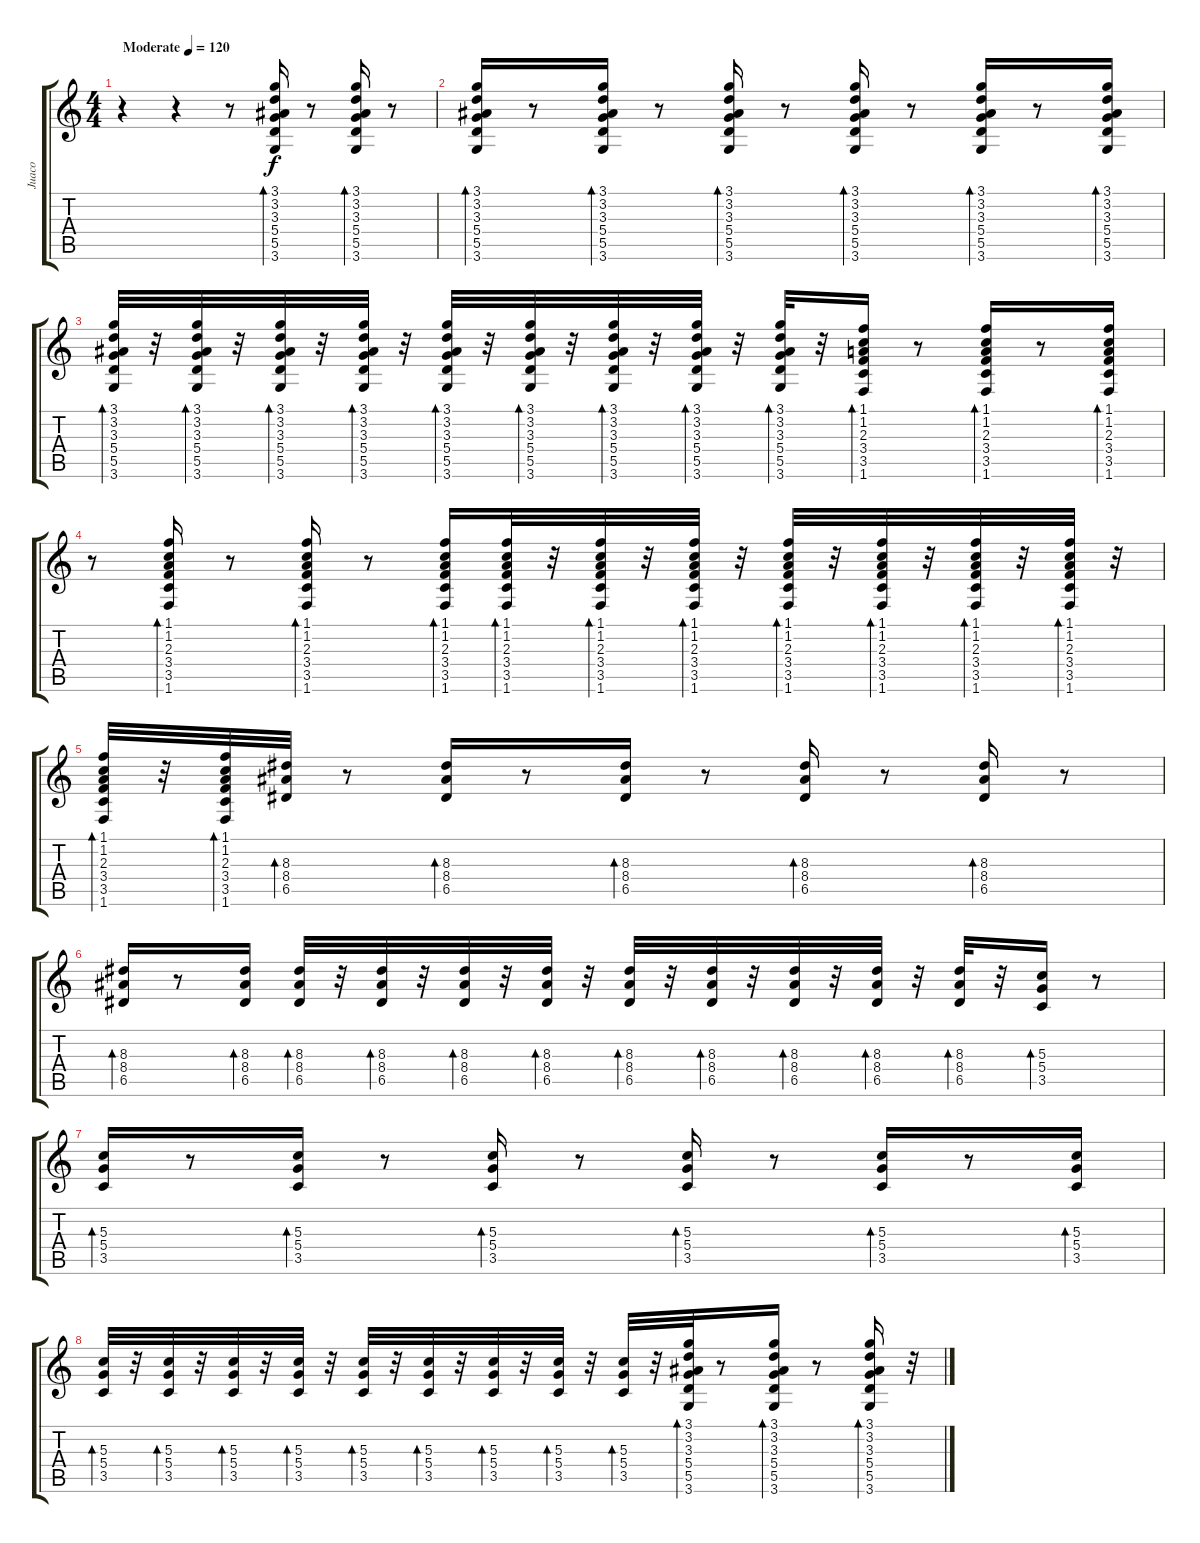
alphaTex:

\track ("Juaco" "Juaco") {instrument electricguitarclean}
\staff {score tabs}
\tuning (E4 B3 G3 D3 A2 E2) {hide}
\ts (4 4)
\tempo (120 "Moderate")
\clef g2
\ks c
r.4{dy f instrument electricguitarclean} r.4 r.8 (3.1 3.2 3.3 5.4 5.5 3.6).16{bd 60} r.8 (3.1 3.2 3.3 5.4 5.5 3.6).16{bd 60} r.8 |
(3.1 3.2 3.3 5.4 5.5 3.6).16{bd 60} r.8 (3.1 3.2 3.3 5.4 5.5 3.6).16{bd 60} r.8 (3.1 3.2 3.3 5.4 5.5 3.6).16{bd 60} r.8 (3.1 3.2 3.3 5.4 5.5 3.6).16{bd 60} r.8 (3.1 3.2 3.3 5.4 5.5 3.6).16{bd 60} r.8 (3.1 3.2 3.3 5.4 5.5 3.6).16{bd 60} |
(3.1 3.2 3.3 5.4 5.5 3.6).32{bd 60} r.32 (3.1 3.2 3.3 5.4 5.5 3.6).32{bd 60} r.32 (3.1 3.2 3.3 5.4 5.5 3.6).32{bd 60} r.32 (3.1 3.2 3.3 5.4 5.5 3.6).32{bd 60} r.32 (3.1 3.2 3.3 5.4 5.5 3.6).32{bd 60} r.32 (3.1 3.2 3.3 5.4 5.5 3.6).32{bd 60} r.32 (3.1 3.2 3.3 5.4 5.5 3.6).32{bd 60} r.32 (3.1 3.2 3.3 5.4 5.5 3.6).32{bd 60} r.32 (3.1 3.2 3.3 5.4 5.5 3.6).32{bd 60} r.32 (1.1 1.2 2.3 3.4 3.5 1.6).16{bd 60} r.8 (1.1 1.2 2.3 3.4 3.5 1.6).16{bd 60} r.8 (1.1 1.2 2.3 3.4 3.5 1.6).16{bd 60} |
r.8 (1.1 1.2 2.3 3.4 3.5 1.6).16{bd 60} r.8 (1.1 1.2 2.3 3.4 3.5 1.6).16{bd 60} r.8 (1.1 1.2 2.3 3.4 3.5 1.6).16{bd 60} (1.1 1.2 2.3 3.4 3.5 1.6).32{bd 60} r.32 (1.1 1.2 2.3 3.4 3.5 1.6).32{bd 60} r.32 (1.1 1.2 2.3 3.4 3.5 1.6).32{bd 60} r.32 (1.1 1.2 2.3 3.4 3.5 1.6).32{bd 60} r.32 (1.1 1.2 2.3 3.4 3.5 1.6).32{bd 60} r.32 (1.1 1.2 2.3 3.4 3.5 1.6).32{bd 60} r.32 (1.1 1.2 2.3 3.4 3.5 1.6).32{bd 60} r.32 |
(1.1 1.2 2.3 3.4 3.5 1.6).32{bd 60} r.32 (1.1 1.2 2.3 3.4 3.5 1.6).32{bd 60} (8.3 8.4 6.5).32{bd 60} r.8 (8.3 8.4 6.5).16{bd 60} r.8 (8.3 8.4 6.5).16{bd 60} r.8 (8.3 8.4 6.5).16{bd 60} r.8 (8.3 8.4 6.5).16{bd 60} r.8 |
(8.3 8.4 6.5).16{bd 60} r.8 (8.3 8.4 6.5).16{bd 60} (8.3 8.4 6.5).32{bd 60} r.32 (8.3 8.4 6.5).32{bd 60} r.32 (8.3 8.4 6.5).32{bd 60} r.32 (8.3 8.4 6.5).32{bd 60} r.32 (8.3 8.4 6.5).32{bd 60} r.32 (8.3 8.4 6.5).32{bd 60} r.32 (8.3 8.4 6.5).32{bd 60} r.32 (8.3 8.4 6.5).32{bd 60} r.32 (8.3 8.4 6.5).32{bd 60} r.32 (5.3 5.4 3.5).16{bd 60} r.8 |
(5.3 5.4 3.5).16{bd 60} r.8 (5.3 5.4 3.5).16{bd 60} r.8 (5.3 5.4 3.5).16{bd 60} r.8 (5.3 5.4 3.5).16{bd 60} r.8 (5.3 5.4 3.5).16{bd 60} r.8 (5.3 5.4 3.5).16{bd 60} |
(5.3 5.4 3.5).32{bd 60} r.32 (5.3 5.4 3.5).32{bd 60} r.32 (5.3 5.4 3.5).32{bd 60} r.32 (5.3 5.4 3.5).32{bd 60} r.32 (5.3 5.4 3.5).32{bd 60} r.32 (5.3 5.4 3.5).32{bd 60} r.32 (5.3 5.4 3.5).32{bd 60} r.32 (5.3 5.4 3.5).32{bd 60} r.32 (5.3 5.4 3.5).32{bd 60} r.32 (3.1 3.2 3.3 5.4 5.5 3.6).32{bd 60} r.8 (3.1 3.2 3.3 5.4 5.5 3.6).16{bd 60} r.8 (3.1 3.2 3.3 5.4 5.5 3.6).16{bd 60} r.32
